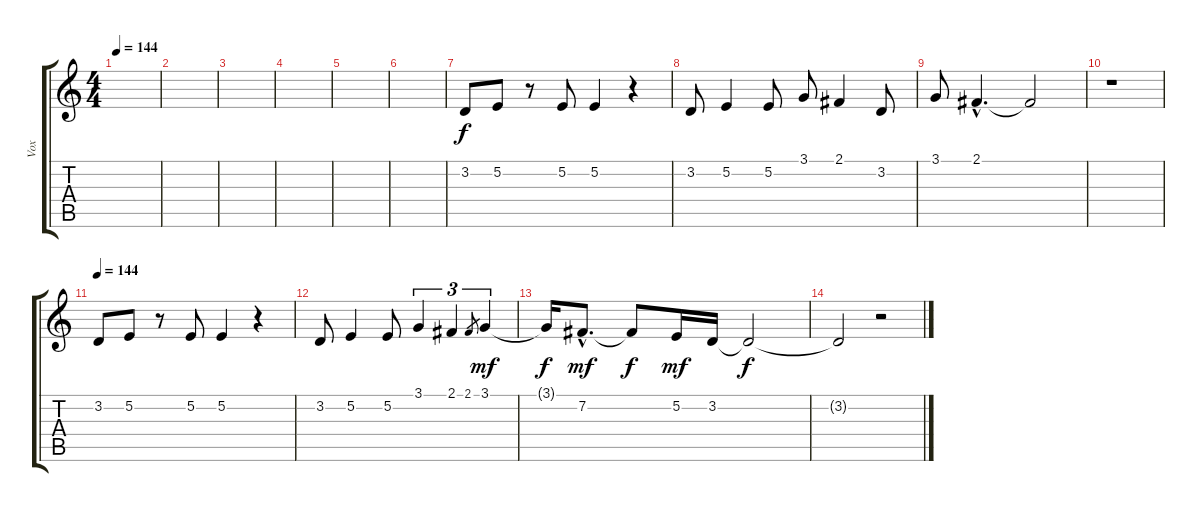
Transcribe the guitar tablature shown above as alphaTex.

\track ("Vox" "Vox") {instrument tangoaccordion}
\staff {score tabs}
\tuning (E4 B3 G3 D3 A2 E2) {hide}
\ts (4 4)
\tempo 144
\clef g2
\ks c
|
|
|
|
|
|
3.2.8 5.2.8 r.8 5.2.8 5.2.4 r.4 |
3.2.8 5.2.4 5.2.8 3.1.8 2.1.4 3.2.8 |
3.1.8 2.1{hac}.4{d} 2.1{t}.2 |
r.1 |
\tempo 144
3.2.8 5.2.8 r.8 5.2.8 5.2.4 r.4 |
3.2.8 5.2.4 5.2.8 3.1.4{tu (3 2)} 2.1.4{tu (3 2)} 2.1.8{gr} 3.1.4{tu (3 2) dy mf} |
3.1{t}.16{dy f} 7.2{hac}.8{d dy mf} 7.2{t}.8{dy f} 5.2.16{dy mf} 3.2.16 3.2{t}.2{dy f} |
3.2{t}.2 r.2
